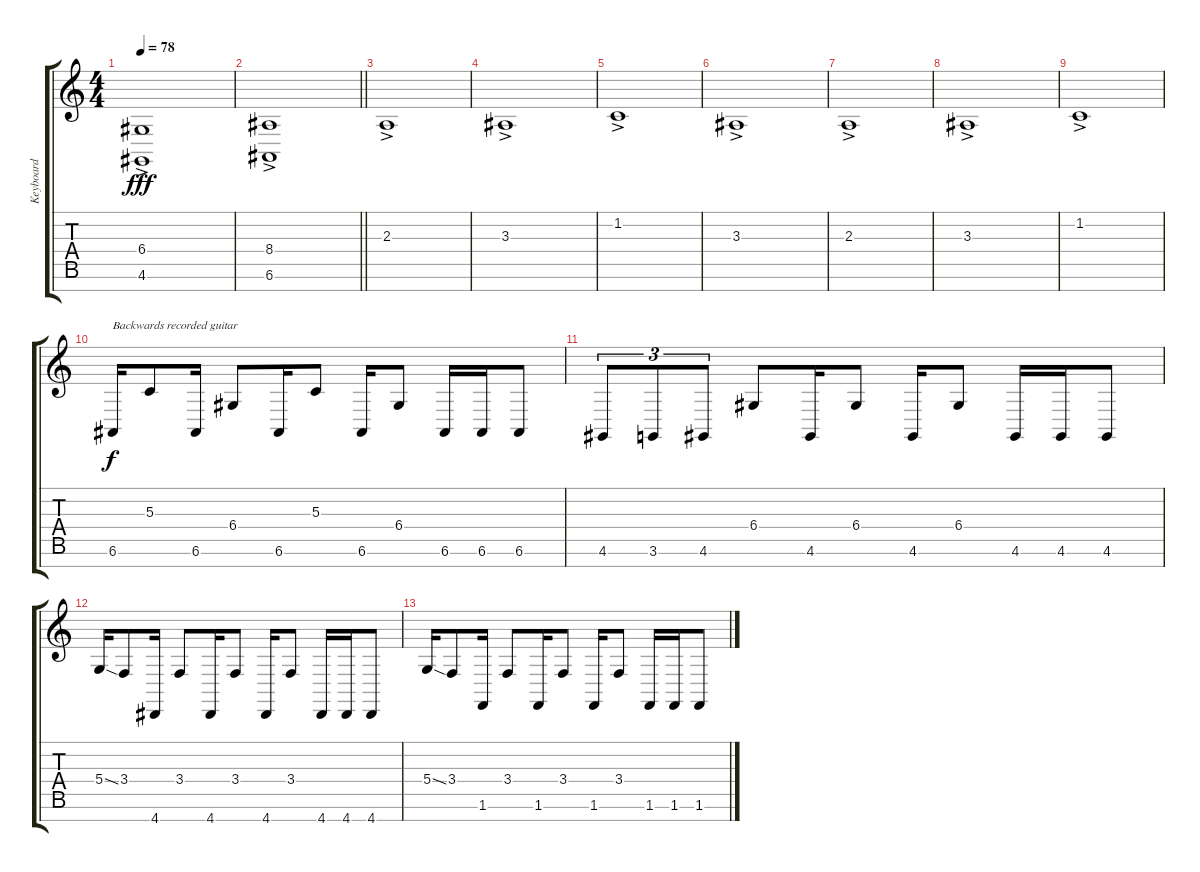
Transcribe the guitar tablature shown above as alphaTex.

\track ("Keyboard" "Keyboard") {instrument pad6metallic}
\staff {score tabs}
\tuning (E4 B3 G3 D3 A2 E2 B1) {hide}
\ts (4 4)
\tempo 78
\clef g2
\ks c
(6.4{ac} 4.6).1{dy fff} |
\barLineRight lightlight
(8.4{ac} 6.6).1 |
2.3{ac}.1{instrument stringensemble1} |
3.3{ac}.1 |
1.2{ac}.1 |
3.3{ac}.1 |
2.3{ac}.1 |
3.3{ac}.1 |
1.2{ac}.1 |
6.6.16{txt "Backwards recorded guitar" dy f volume 0 instrument pad6metallic} 5.3.8 6.6.16 6.4.8 6.6.16 5.3.8 6.6.16 6.4.8 6.6.16 6.6.16 6.6.8 |
4.6.8{tu (3 2)} 3.6.8{tu (3 2)} 4.6.8{tu (3 2)} 6.4.8 4.6.16 6.4.8 4.6.16 6.4.8 4.6.16 4.6.16 4.6.8 |
5.4{ss}.16 3.4.8 4.7.16 3.4.8 4.7.16 3.4.8 4.7.16 3.4.8 4.7.16 4.7.16 4.7.8 |
5.4{ss}.16 3.4.8 1.6.16 3.4.8 1.6.16 3.4.8 1.6.16 3.4.8 1.6.16 1.6.16 1.6.8
